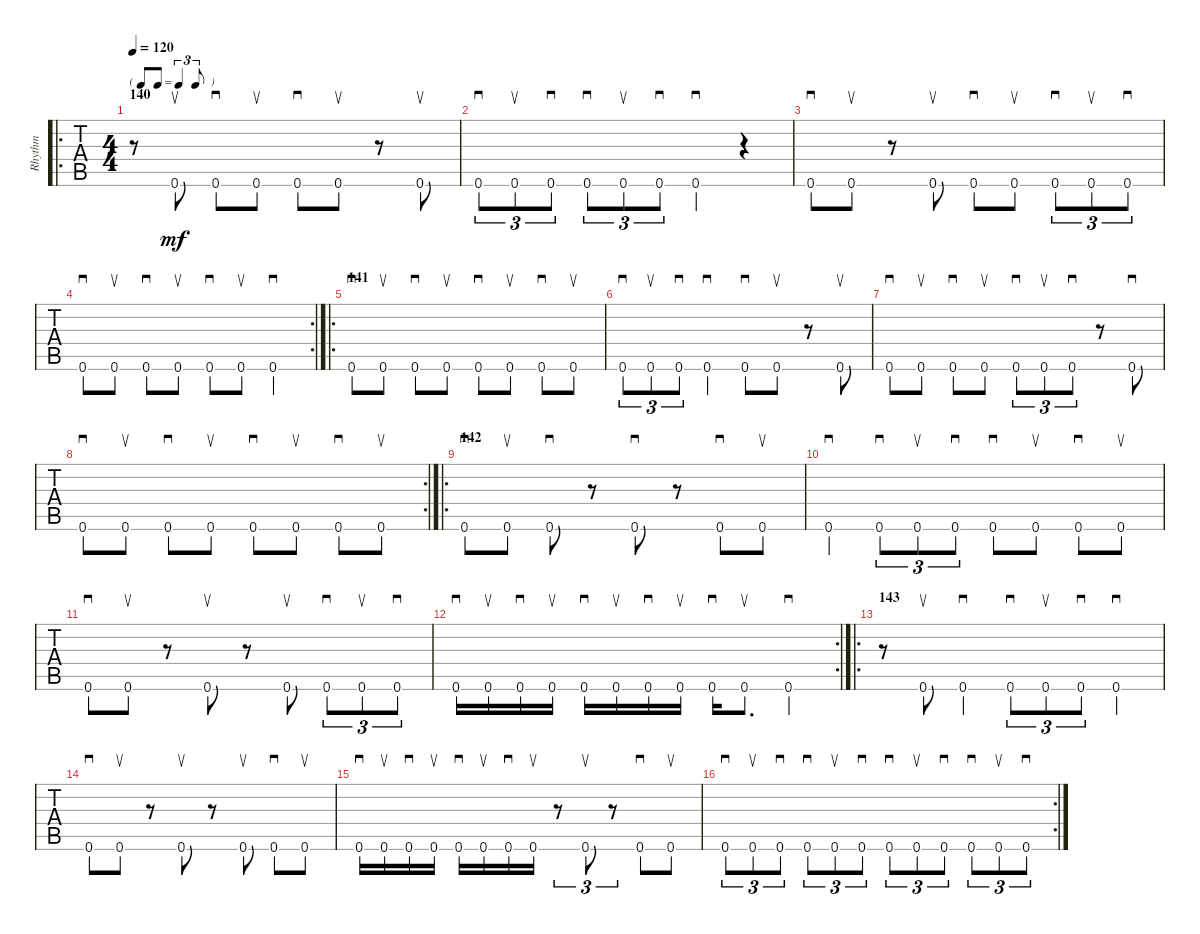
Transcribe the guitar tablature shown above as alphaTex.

\track ("Rhythm" "Rhythm") {instrument acousticguitarsteel}
\staff {tabs}
\tuning (E4 B3 G3 D3 A2 E2) {hide}
\ro
\ts (4 4)
\tf triplet8th
\section ("" "140")
\tempo 120
\clef g2
\ks c
r.8{dy mf} 0.6.8{su} 0.6.8{sd} 0.6.8{su} 0.6.8{sd} 0.6.8{su} r.8 0.6.8{su} |
0.6.8{sd tu (3 2)} 0.6.8{su tu (3 2)} 0.6.8{sd tu (3 2)} 0.6.8{sd tu (3 2)} 0.6.8{su tu (3 2)} 0.6.8{sd tu (3 2)} 0.6.4{sd} r.4 |
0.6.8{sd} 0.6.8{su} r.8 0.6.8{su} 0.6.8{sd} 0.6.8{su} 0.6.8{sd tu (3 2)} 0.6.8{su tu (3 2)} 0.6.8{sd tu (3 2)} |
\rc 2
0.6.8{sd} 0.6.8{su} 0.6.8{sd} 0.6.8{su} 0.6.8{sd} 0.6.8{su} 0.6.4{sd} |
\ro
\section ("" "141")
0.6.8{sd} 0.6.8{su} 0.6.8{sd} 0.6.8{su} 0.6.8{sd} 0.6.8{su} 0.6.8{sd} 0.6.8{su} |
0.6.8{sd tu (3 2)} 0.6.8{su tu (3 2)} 0.6.8{sd tu (3 2)} 0.6.4{sd} 0.6.8{sd} 0.6.8{su} r.8 0.6.8{su} |
0.6.8{sd} 0.6.8{su} 0.6.8{sd} 0.6.8{su} 0.6.8{sd tu (3 2)} 0.6.8{su tu (3 2)} 0.6.8{sd tu (3 2)} r.8 0.6.8{sd} |
\rc 2
0.6.8{sd} 0.6.8{su} 0.6.8{sd} 0.6.8{su} 0.6.8{sd} 0.6.8{su} 0.6.8{sd} 0.6.8{su} |
\ro
\section ("" "142")
0.6.8{sd} 0.6.8{su} 0.6.8{sd} r.8 0.6.8{sd} r.8 0.6.8{sd} 0.6.8{su} |
0.6.4{sd} 0.6.8{sd tu (3 2)} 0.6.8{su tu (3 2)} 0.6.8{sd tu (3 2)} 0.6.8{sd} 0.6.8{su} 0.6.8{sd} 0.6.8{su} |
0.6.8{sd} 0.6.8{su} r.8 0.6.8{su} r.8 0.6.8{su} 0.6.8{sd tu (3 2)} 0.6.8{su tu (3 2)} 0.6.8{sd tu (3 2)} |
\rc 2
0.6.16{sd} 0.6.16{su} 0.6.16{sd} 0.6.16{su} 0.6.16{sd} 0.6.16{su} 0.6.16{sd} 0.6.16{su} 0.6.16{sd} 0.6.8{d su} 0.6.4{sd} |
\ro
\section ("" "143")
r.8 0.6.8{su} 0.6.4{sd} 0.6.8{sd tu (3 2)} 0.6.8{su tu (3 2)} 0.6.8{sd tu (3 2)} 0.6.4{sd} |
0.6.8{sd} 0.6.8{su} r.8 0.6.8{su} r.8 0.6.8{su} 0.6.8{sd} 0.6.8{su} |
0.6.16{sd} 0.6.16{su} 0.6.16{sd} 0.6.16{su} 0.6.16{sd} 0.6.16{su} 0.6.16{sd} 0.6.16{su} r.8{tu (3 2)} 0.6.8{su tu (3 2)} r.8{tu (3 2)} 0.6.8{sd} 0.6.8{su} |
\rc 2
0.6.8{sd tu (3 2)} 0.6.8{su tu (3 2)} 0.6.8{sd tu (3 2)} 0.6.8{sd tu (3 2)} 0.6.8{su tu (3 2)} 0.6.8{sd tu (3 2)} 0.6.8{sd tu (3 2)} 0.6.8{su tu (3 2)} 0.6.8{sd tu (3 2)} 0.6.8{sd tu (3 2)} 0.6.8{su tu (3 2)} 0.6.8{sd tu (3 2)}
